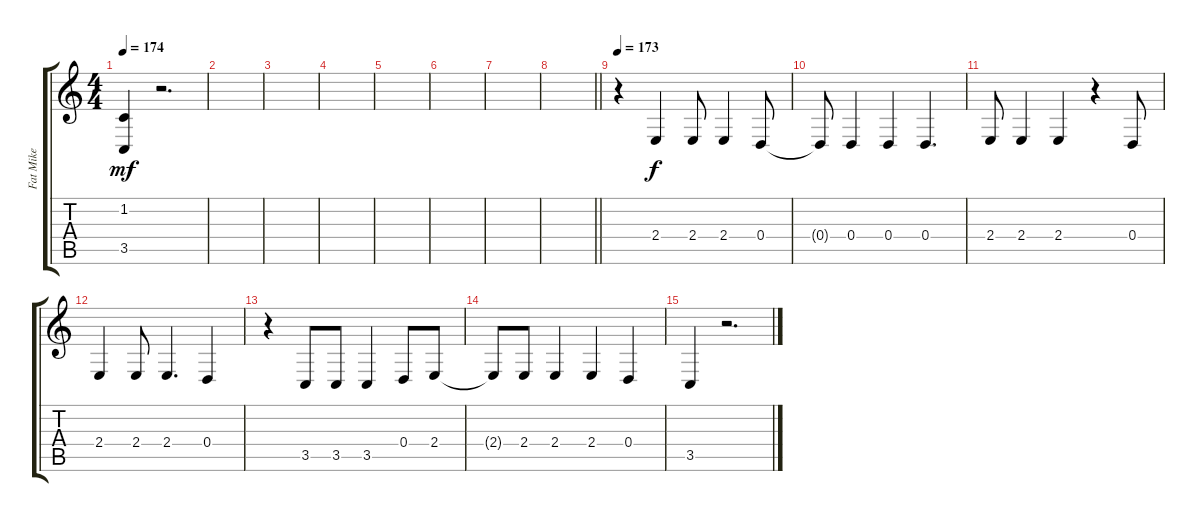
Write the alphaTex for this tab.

\track ("Fat Mike" "Fat Mike") {instrument bassoon}
\staff {score tabs}
\tuning (E4 B3 G3 D3 A2 E2) {hide}
\ts (4 4)
\section ("" "")
\tempo 174
\clef g2
\ks c
(1.2 3.5).4{dy mf} r.2{d} |
|
|
|
|
|
|
\barLineRight lightlight
|
\section ("" "")
\tempo 173
r.4 2.4.4{dy f} 2.4.8 2.4.4 0.4.8 |
0.4{t}.8 0.4.4 0.4.4 0.4.4{d} |
2.4.8 2.4.4 2.4.4 r.4 0.4.8 |
2.4.4 2.4.8 2.4.4{d} 0.4.4 |
r.4 3.5.8 3.5.8 3.5.4 0.4.8 2.4.8 |
2.4{t}.8 2.4.8 2.4.4 2.4.4 0.4.4 |
3.5.4 r.2{d}
